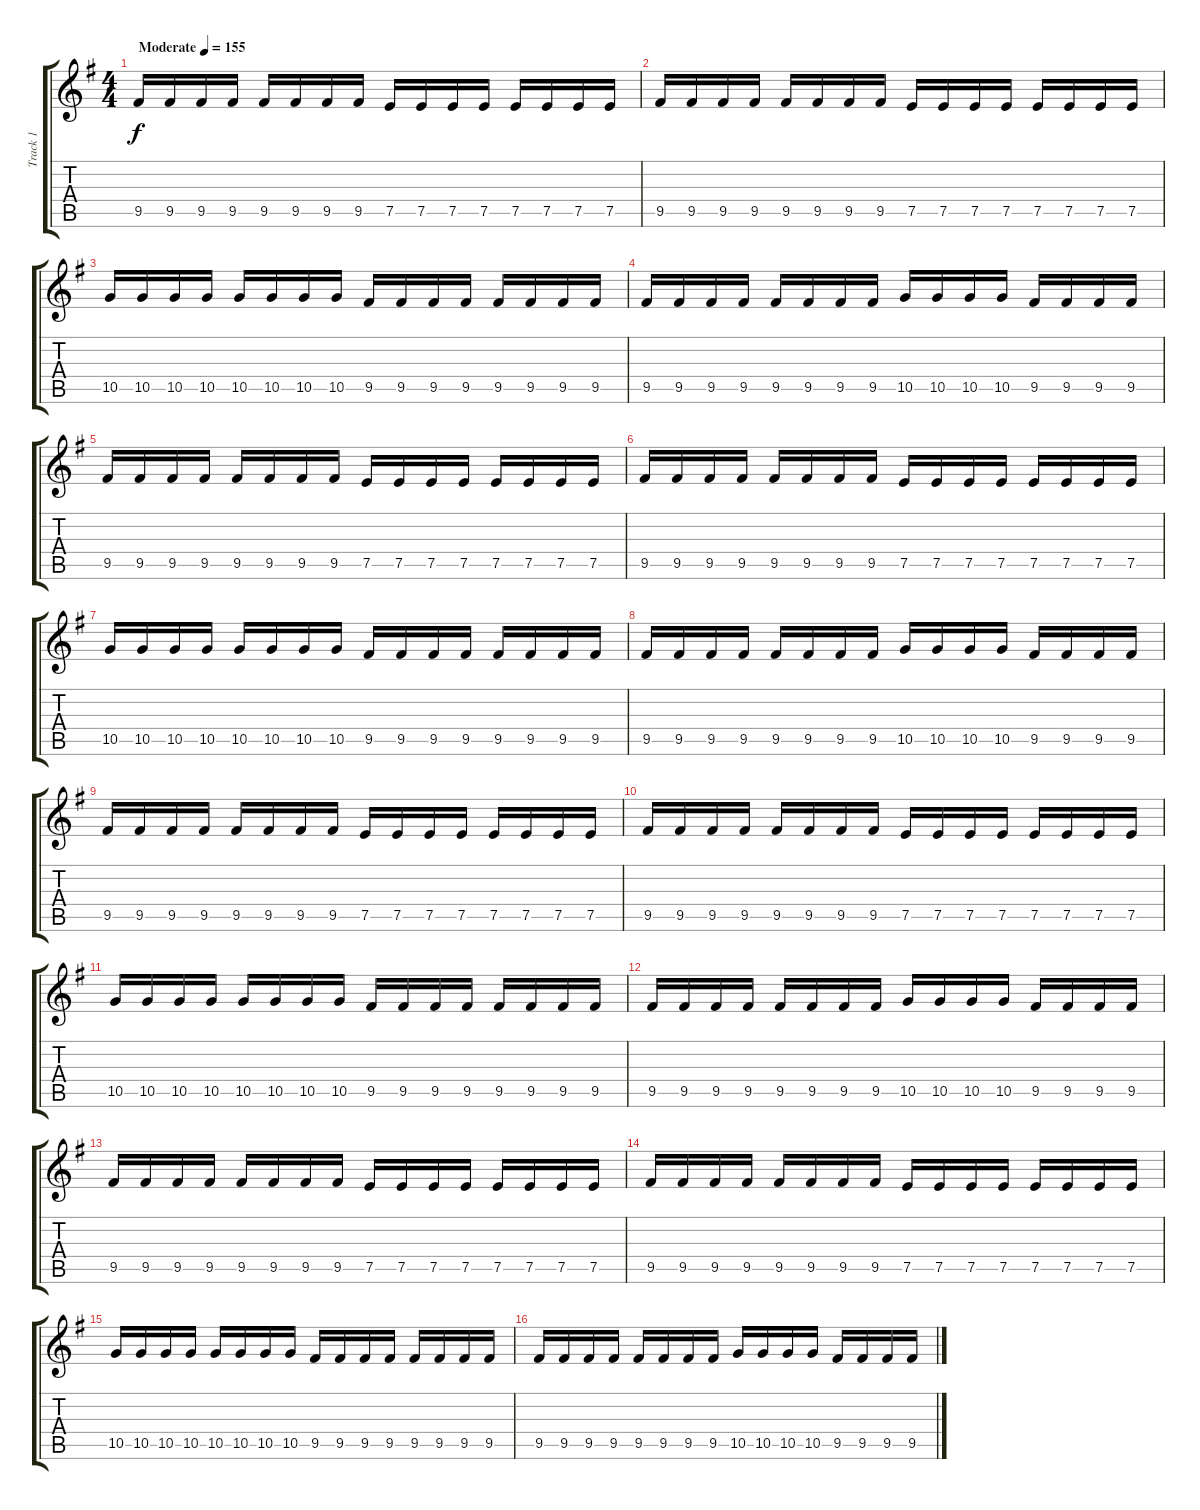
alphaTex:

\track ("Track 1" "Track 1") {instrument distortionguitar}
\staff {score tabs}
\tuning (E4 B3 G3 D3 A2 E2) {hide}
\ts (4 4)
\tempo (155 "Moderate")
\clef g2
\ks eminor
9.5.16{dy f instrument distortionguitar} 9.5.16 9.5.16 9.5.16 9.5.16 9.5.16 9.5.16 9.5.16 7.5.16 7.5.16 7.5.16 7.5.16 7.5.16 7.5.16 7.5.16 7.5.16 |
9.5.16 9.5.16 9.5.16 9.5.16 9.5.16 9.5.16 9.5.16 9.5.16 7.5.16 7.5.16 7.5.16 7.5.16 7.5.16 7.5.16 7.5.16 7.5.16 |
10.5.16 10.5.16 10.5.16 10.5.16 10.5.16 10.5.16 10.5.16 10.5.16 9.5.16 9.5.16 9.5.16 9.5.16 9.5.16 9.5.16 9.5.16 9.5.16 |
9.5.16 9.5.16 9.5.16 9.5.16 9.5.16 9.5.16 9.5.16 9.5.16 10.5.16 10.5.16 10.5.16 10.5.16 9.5.16 9.5.16 9.5.16 9.5.16 |
9.5.16 9.5.16 9.5.16 9.5.16 9.5.16 9.5.16 9.5.16 9.5.16 7.5.16 7.5.16 7.5.16 7.5.16 7.5.16 7.5.16 7.5.16 7.5.16 |
9.5.16 9.5.16 9.5.16 9.5.16 9.5.16 9.5.16 9.5.16 9.5.16 7.5.16 7.5.16 7.5.16 7.5.16 7.5.16 7.5.16 7.5.16 7.5.16 |
10.5.16 10.5.16 10.5.16 10.5.16 10.5.16 10.5.16 10.5.16 10.5.16 9.5.16 9.5.16 9.5.16 9.5.16 9.5.16 9.5.16 9.5.16 9.5.16 |
9.5.16 9.5.16 9.5.16 9.5.16 9.5.16 9.5.16 9.5.16 9.5.16 10.5.16 10.5.16 10.5.16 10.5.16 9.5.16 9.5.16 9.5.16 9.5.16 |
9.5.16 9.5.16 9.5.16 9.5.16 9.5.16 9.5.16 9.5.16 9.5.16 7.5.16 7.5.16 7.5.16 7.5.16 7.5.16 7.5.16 7.5.16 7.5.16 |
9.5.16 9.5.16 9.5.16 9.5.16 9.5.16 9.5.16 9.5.16 9.5.16 7.5.16 7.5.16 7.5.16 7.5.16 7.5.16 7.5.16 7.5.16 7.5.16 |
10.5.16 10.5.16 10.5.16 10.5.16 10.5.16 10.5.16 10.5.16 10.5.16 9.5.16 9.5.16 9.5.16 9.5.16 9.5.16 9.5.16 9.5.16 9.5.16 |
9.5.16 9.5.16 9.5.16 9.5.16 9.5.16 9.5.16 9.5.16 9.5.16 10.5.16 10.5.16 10.5.16 10.5.16 9.5.16 9.5.16 9.5.16 9.5.16 |
9.5.16 9.5.16 9.5.16 9.5.16 9.5.16 9.5.16 9.5.16 9.5.16 7.5.16 7.5.16 7.5.16 7.5.16 7.5.16 7.5.16 7.5.16 7.5.16 |
9.5.16 9.5.16 9.5.16 9.5.16 9.5.16 9.5.16 9.5.16 9.5.16 7.5.16 7.5.16 7.5.16 7.5.16 7.5.16 7.5.16 7.5.16 7.5.16 |
10.5.16 10.5.16 10.5.16 10.5.16 10.5.16 10.5.16 10.5.16 10.5.16 9.5.16 9.5.16 9.5.16 9.5.16 9.5.16 9.5.16 9.5.16 9.5.16 |
9.5.16 9.5.16 9.5.16 9.5.16 9.5.16 9.5.16 9.5.16 9.5.16 10.5.16 10.5.16 10.5.16 10.5.16 9.5.16 9.5.16 9.5.16 9.5.16
